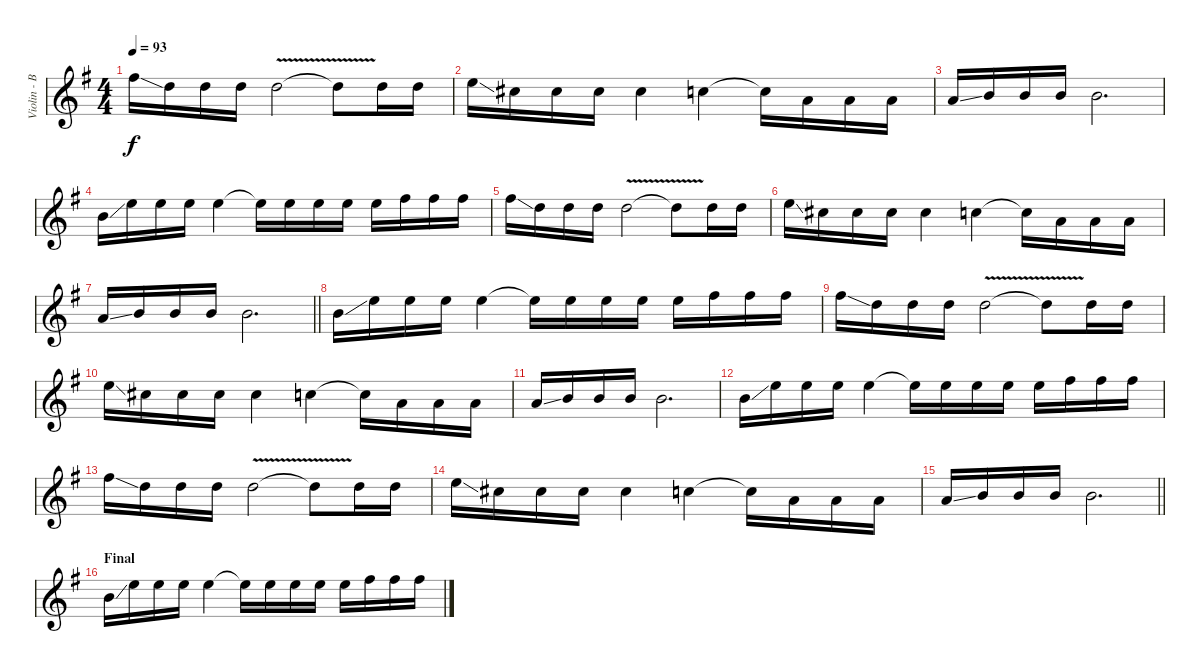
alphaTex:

\track ("Violin - Ben Mathot" "Violin - B") {instrument lead2sawtooth}
\staff {score}
\tuning (A4 D4 G3 C3) {hide}
\ts (4 4)
\tempo 93
\clef g2
\ks eminor
9.1{ss}.16{dy f} 5.1.16 5.1.16 5.1.16 5.1{v}.2 5.1{t}.8 5.1.16 5.1.16 |
7.1{ss}.16 4.1.16 4.1.16 4.1.16 4.1.4 3.1.4 3.1{t}.16 0.1.16 0.1.16 0.1.16 |
0.1{ss}.16 2.1.16 2.1.16 2.1.16 2.1.2{d} |
2.1{ss}.16 7.1.16 7.1.16 7.1.16 7.1.4 7.1{t}.16 7.1.16 7.1.16 7.1.16 7.1.16 9.1.16 9.1.16 9.1.16 |
9.1{ss}.16 5.1.16 5.1.16 5.1.16 5.1{v}.2 5.1{t}.8 5.1.16 5.1.16 |
7.1{ss}.16 4.1.16 4.1.16 4.1.16 4.1.4 3.1.4 3.1{t}.16 0.1.16 0.1.16 0.1.16 |
\barLineRight lightlight
0.1{ss}.16 2.1.16 2.1.16 2.1.16 2.1.2{d} |
2.1{ss}.16 7.1.16 7.1.16 7.1.16 7.1.4 7.1{t}.16 7.1.16 7.1.16 7.1.16 7.1.16 9.1.16 9.1.16 9.1.16 |
9.1{ss}.16 5.1.16 5.1.16 5.1.16 5.1{v}.2 5.1{t}.8 5.1.16 5.1.16 |
7.1{ss}.16 4.1.16 4.1.16 4.1.16 4.1.4 3.1.4 3.1{t}.16 0.1.16 0.1.16 0.1.16 |
0.1{ss}.16 2.1.16 2.1.16 2.1.16 2.1.2{d} |
2.1{ss}.16 7.1.16 7.1.16 7.1.16 7.1.4 7.1{t}.16 7.1.16 7.1.16 7.1.16 7.1.16 9.1.16 9.1.16 9.1.16 |
9.1{ss}.16 5.1.16 5.1.16 5.1.16 5.1{v}.2 5.1{t}.8 5.1.16 5.1.16 |
7.1{ss}.16 4.1.16 4.1.16 4.1.16 4.1.4 3.1.4 3.1{t}.16 0.1.16 0.1.16 0.1.16 |
\barLineRight lightlight
0.1{ss}.16 2.1.16 2.1.16 2.1.16 2.1.2{d} |
\section ("" "Final")
2.1{ss}.16{volume 3} 7.1.16 7.1.16 7.1.16 7.1.4 7.1{t}.16 7.1.16 7.1.16 7.1.16 7.1.16 9.1.16 9.1.16 9.1.16
